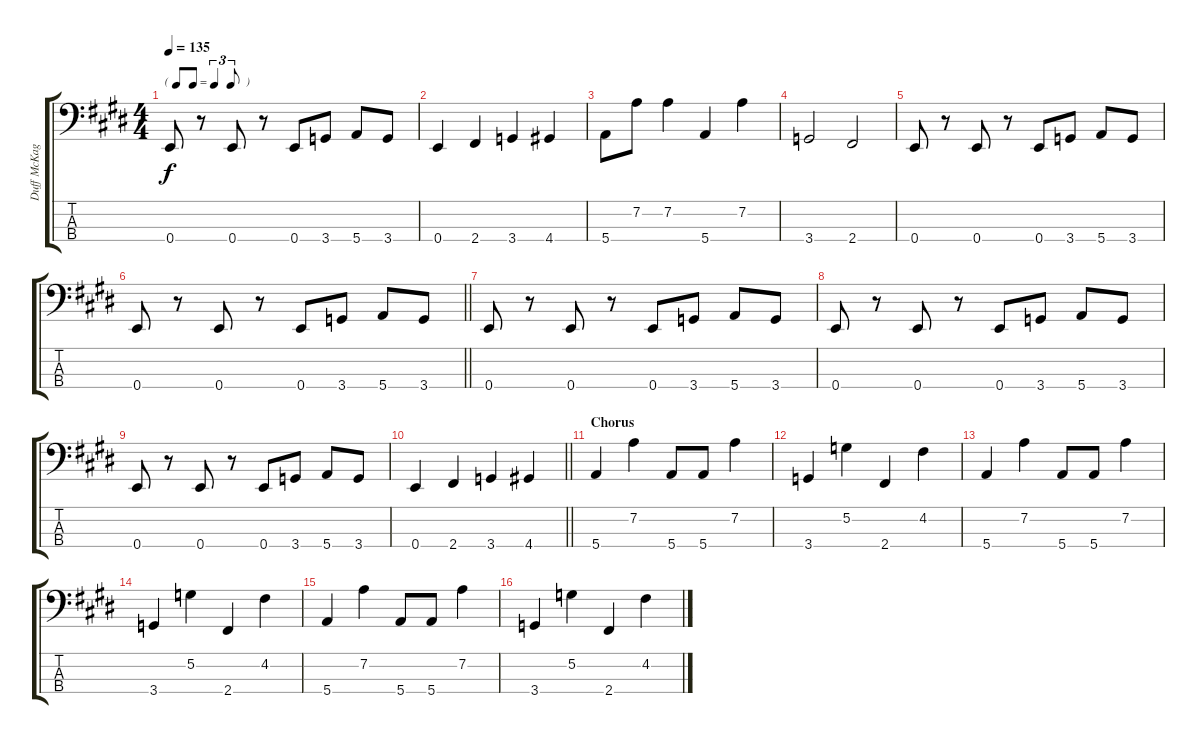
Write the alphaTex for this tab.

\track ("Duff McKagan - Bass" "Duff McKag") {instrument electricbasspick}
\staff {score tabs}
\tuning (G2 D2 A1 E1) {hide}
\ts (4 4)
\tf triplet8th
\tempo 135
\clef f4
\ks e
0.4.8{dy f} r.8 0.4.8 r.8 0.4.8 3.4.8 5.4.8 3.4.8 |
0.4.4 2.4.4 3.4.4 4.4.4 |
5.4.8 7.2.8 7.2.4 5.4.4 7.2.4 |
3.4.2 2.4.2 |
0.4.8 r.8 0.4.8 r.8 0.4.8 3.4.8 5.4.8 3.4.8 |
\barLineRight lightlight
0.4.8 r.8 0.4.8 r.8 0.4.8 3.4.8 5.4.8 3.4.8 |
0.4.8 r.8 0.4.8 r.8 0.4.8 3.4.8 5.4.8 3.4.8 |
0.4.8 r.8 0.4.8 r.8 0.4.8 3.4.8 5.4.8 3.4.8 |
0.4.8 r.8 0.4.8 r.8 0.4.8 3.4.8 5.4.8 3.4.8 |
\barLineRight lightlight
0.4.4 2.4.4 3.4.4 4.4.4 |
\section ("" "Chorus")
5.4.4 7.2.4 5.4.8 5.4.8 7.2.4 |
3.4.4 5.2.4 2.4.4 4.2.4 |
5.4.4 7.2.4 5.4.8 5.4.8 7.2.4 |
3.4.4 5.2.4 2.4.4 4.2.4 |
5.4.4 7.2.4 5.4.8 5.4.8 7.2.4 |
3.4.4 5.2.4 2.4.4 4.2.4
